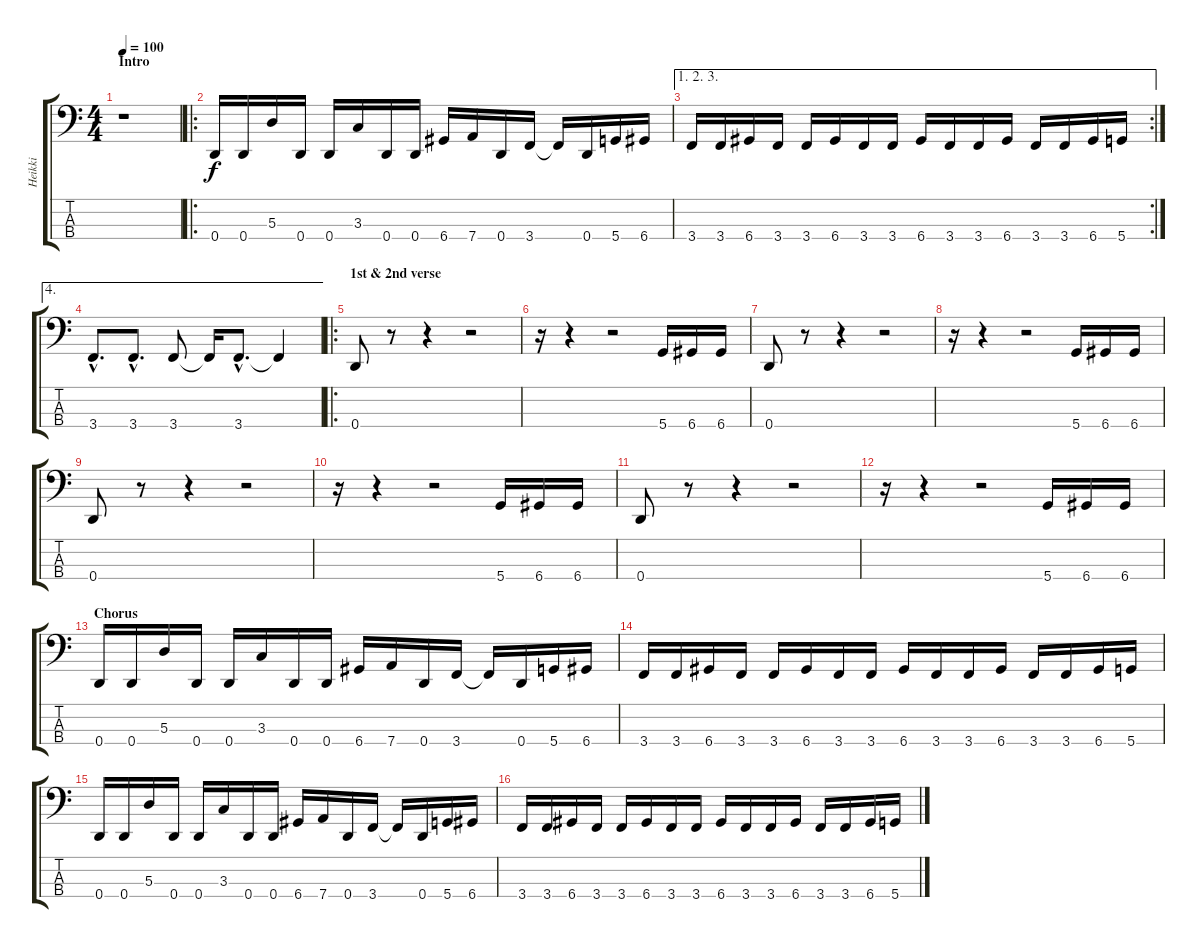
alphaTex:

\track ("Heikki" "Heikki") {instrument electricbassfinger}
\staff {score tabs}
\tuning (G2 D2 A1 D1) {hide}
\ts (4 4)
\section ("" "Intro")
\tempo 100
\clef f4
\ks c
r.1{dy f instrument electricbassfinger} |
\ro
0.4.16 0.4.16 5.3.16 0.4.16 0.4.16 3.3.16 0.4.16 0.4.16 6.4.16 7.4.16 0.4.16 3.4.16 3.4{t}.16 0.4.16 5.4.16 6.4.16 |
\ae (1 2 3)
\rc 2
3.4.16 3.4.16 6.4.16 3.4.16 3.4.16 6.4.16 3.4.16 3.4.16 6.4.16 3.4.16 3.4.16 6.4.16 3.4.16 3.4.16 6.4.16 5.4.16 |
\ae 4
3.4{hac}.8{d} 3.4{hac}.8{d} 3.4.8 3.4{t}.16 3.4{hac}.8{d} 3.4{t}.4 |
\ro
\section ("" "1st & 2nd verse")
0.4.8 r.8 r.4 r.2 |
r.16 r.4 r.2 5.4.16 6.4.16 6.4.16 |
0.4.8 r.8 r.4 r.2 |
r.16 r.4 r.2 5.4.16 6.4.16 6.4.16 |
0.4.8 r.8 r.4 r.2 |
r.16 r.4 r.2 5.4.16 6.4.16 6.4.16 |
0.4.8 r.8 r.4 r.2 |
r.16 r.4 r.2 5.4.16 6.4.16 6.4.16 |
\section ("" "Chorus")
0.4.16 0.4.16 5.3.16 0.4.16 0.4.16 3.3.16 0.4.16 0.4.16 6.4.16 7.4.16 0.4.16 3.4.16 3.4{t}.16 0.4.16 5.4.16 6.4.16 |
3.4.16 3.4.16 6.4.16 3.4.16 3.4.16 6.4.16 3.4.16 3.4.16 6.4.16 3.4.16 3.4.16 6.4.16 3.4.16 3.4.16 6.4.16 5.4.16 |
0.4.16 0.4.16 5.3.16 0.4.16 0.4.16 3.3.16 0.4.16 0.4.16 6.4.16 7.4.16 0.4.16 3.4.16 3.4{t}.16 0.4.16 5.4.16 6.4.16 |
3.4.16 3.4.16 6.4.16 3.4.16 3.4.16 6.4.16 3.4.16 3.4.16 6.4.16 3.4.16 3.4.16 6.4.16 3.4.16 3.4.16 6.4.16 5.4.16
